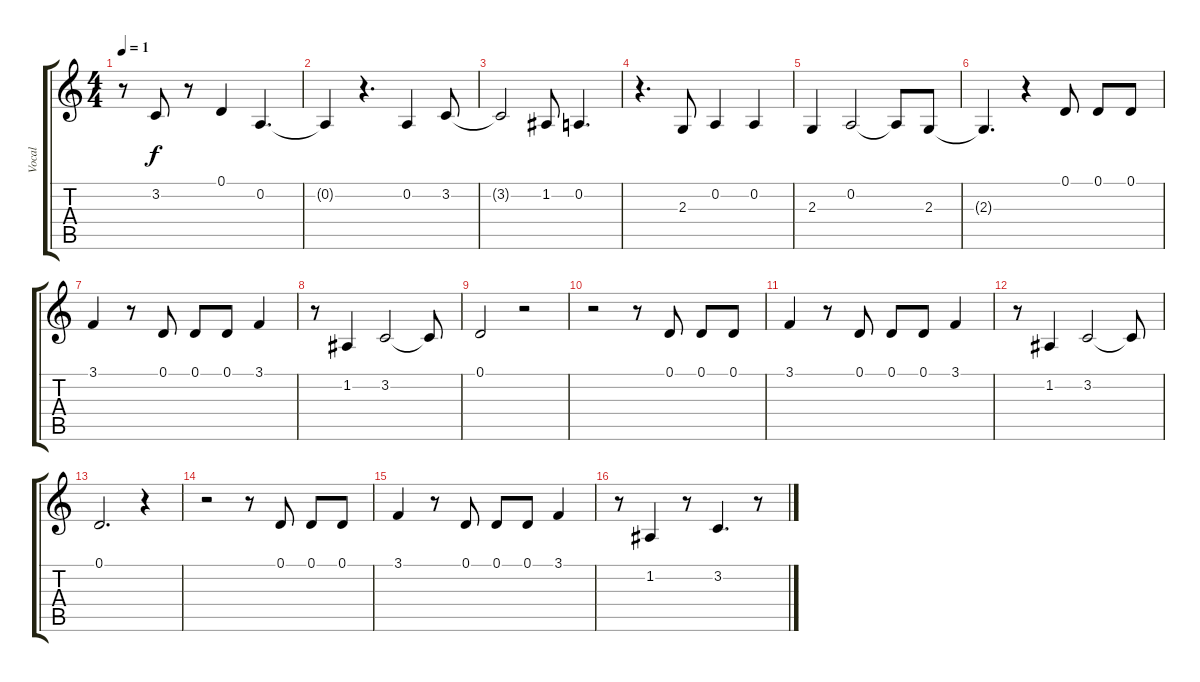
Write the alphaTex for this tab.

\track ("Vocal" "Vocal") {instrument lead6voice}
\staff {score tabs}
\tuning (D4 A3 F3 C3 G2 C2) {hide}
\ts (4 4)
\tempo 1
\clef g2
\ks c
r.8{dy f} 3.2.8 r.8 0.1.4 0.2.4{d} |
0.2{t}.4 r.4{d} 0.2.4 3.2.8 |
3.2{t}.2 1.2.8 0.2.4{d} |
r.4{d} 2.3.8 0.2.4 0.2.4 |
2.3.4 0.2.2 0.2{t}.8 2.3.8 |
2.3{t}.4{d} r.4 0.1.8 0.1.8 0.1.8 |
3.1.4 r.8 0.1.8 0.1.8 0.1.8 3.1.4 |
r.8 1.2.4 3.2.2 3.2{t}.8 |
0.1.2 r.2 |
r.2 r.8 0.1.8 0.1.8 0.1.8 |
3.1.4 r.8 0.1.8 0.1.8 0.1.8 3.1.4 |
r.8 1.2.4 3.2.2 3.2{t}.8 |
0.1.2{d} r.4 |
r.2 r.8 0.1.8 0.1.8 0.1.8 |
3.1.4 r.8 0.1.8 0.1.8 0.1.8 3.1.4 |
r.8 1.2.4 r.8 3.2.4{d} r.8
